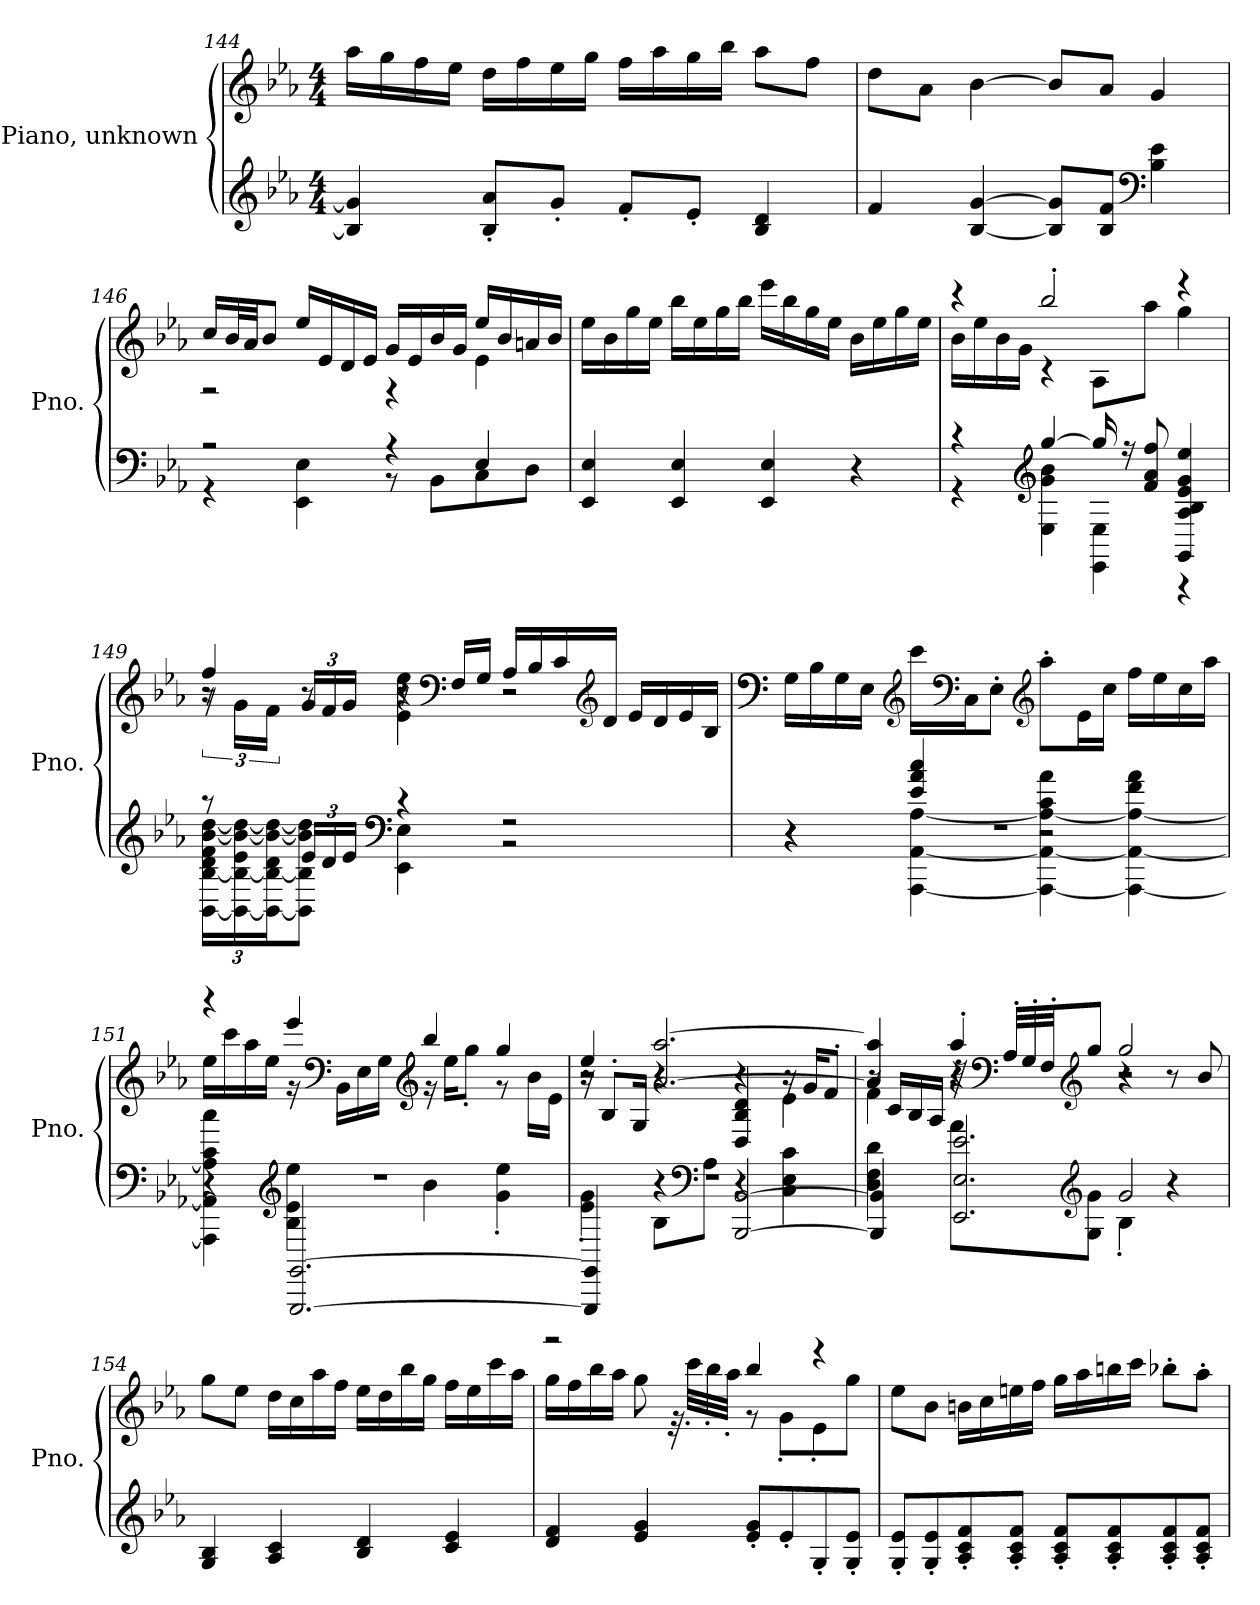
**kern	**kern
*part1	*part1
*staff2	*staff1
*I"Piano, unknown	*
*I'Pno.	*
*clefG2	*clefG2
*k[b-e-a-]	*k[b-e-a-]
*M4/4	*M4/4
=144	=144
4B-/] 4g/]	16aa-\LL
.	16gg\
.	16ff\
.	16ee-\JJ
8B-/' 8a-/'L	16dd\LL
.	16ff\
8g'/J	16ee-\
.	16gg\JJ
8f'/L	16ff\LL
.	16aa-\
8e-'/J	16gg\
.	16bb-\JJ
4B-/ 4d/	8aa-\L
.	8ff\J
=145	=145
4f/	8dd\L
.	8a-\J
[4B-/ [4g/	[4b-\
8B-/] 8g/]L	8b-/L]
8B-/ 8f/J	8a-/J
*clefF4	*
4B-\ 4e-\	4g/
!!LO:PB:g=z
=146	=146
*^	*^
2r	4r	16cc/LL	2r
.	.	32b-/L	.
.	.	32a-/JJ	.
.	.	8b-/J	.
.	4EE-\ 4E-\	16ee-/LL	.
.	.	16e-/	.
.	.	16d/	.
.	.	16e-/JJ	.
4r	8r	16g/LL	4r
.	.	16e-/	.
.	8BB-\L	16b-/	.
.	.	16g/JJ	.
4E-/	8C\	16ee-/LL	4e-\
.	.	16b-/	.
.	8D\J	16an/	.
.	.	16b-/JJ	.
*v	*v	*	*
*	*v	*v
=147	=147
4EE-/ 4E-/	16ee-\LL
.	16b-\
.	16gg\
.	16ee-\JJ
4EE-/ 4E-/	16bb-\LL
.	16ee-\
.	16gg\
.	16bb-\JJ
4EE-/ 4E-/	16eee-\LL
.	16bb-\
.	16gg\
.	16ee-\JJ
4r	16b-\LL
.	16ee-\
.	16gg\
.	16ee-\JJ
!!LO:LB:g=z
=148	=148
*^	*^
4r	4r	4r	16b-\LL
.	.	.	16ee-\
.	.	.	16b-\
.	.	.	16g\JJ
*clefG2	*	*	*
[4gg/	4E-\ 4g\ 4b-\	2bb-'/	4r
16gg/]	4EE-\ 4E-\	.	8A-\L
16r	.	.	.
8f/ 8a-/ 8ff/	.	.	8aa-\J
4GG/ 4A-/ 4B-/ 4e-/ 4g/ 4ee-/	4r	4r	4gg\
*	*	*v	*v
=149	=149	=149
*	*Xbrackettup	*
*	*	*^
*	*	*	*^
8r	[24BB-\ [24B-\ 24d\ 24f\ [24b-\ [24dd\LL	4ff/	24r	8r
.	24BB-\_ 24B-\_ 24e-\ 24b-\_ 24dd\_	.	24g\LL	.
.	24BB-\_ 24B-\_ 24d\ 24b-\_ 24dd\_J	.	24f\JJ	.
*	*	*	*	*Xbrackettup
24e-/LL	8BB-\] 8B-\] 8b-\] 8dd\]J	.	8r	24g/LL
24d/	.	.	.	24f/
24e-/JJ	.	.	.	24g/JJ
*clefF4	*	*	*	*
4r	4EE-\ 4E-\	4r	4e-\ 4ee-\	8r
*	*	*clefF4	*	*
.	.	.	.	16F/LL
.	.	.	.	16G/JJ
2r	2r	2r	2r	16A-/LL
.	.	.	.	16B-/
.	.	.	.	16c/
*	*	*clefG2	*	*
.	.	.	.	16d/JJ
.	.	.	.	16e-/LL
.	.	.	.	16d/
.	.	.	.	16e-/
.	.	.	.	16B-/JJ
*v	*v	*	*	*
*	*v	*v	*v
!!LO:LB:g=z
=150	=150
*	*clefF4
*^	*
*	*^	*
1r	4r	4r	16G\LL
.	.	.	16B-\
.	.	.	16G\
.	.	.	16E-\JJ
*	*	*	*clefG2
.	[4AAA-\ [4AA-\ [4A-\	4e-/ 4a-/ 4cc/	16ccc\LL
*	*	*	*clefF4
.	.	.	16C\J
.	.	.	8E-'\J
*	*	*	*clefG2
.	4AAA-\_ 4AA-\_ 4A-\_ 4c\ 4a-\	2r	8aa-'\L
.	.	.	16e-\L
.	.	.	16cc\JJ
.	4AAA-\_ 4AA-\_ 4A-\_ 4f\ 4a-\	.	16ff\LL
.	.	.	16ee-\
.	.	.	16cc\
.	.	.	16aa-\JJ
=151	=151	=151	=151
*	*	*	*^
1r	4AAA-\] 4AA-\] 4A-\] 4c\ 4cc\	4r	4r	16ee-\LL
.	.	.	.	16ccc\
.	.	.	.	16aa-\
.	.	.	.	16ee-\JJ
*clefG2	*	*	*	*
.	4B-\ 4e-\ 4ee-\	[2.GGG/ [2.GG/	4eee-/	16r
*	*	*	*clefF4	*
.	.	.	.	16BB-\LL
.	.	.	.	16E-\
.	.	.	.	16G\JJ
*	*	*	*clefG2	*
.	4b-\	.	4bb-/	16r
.	.	.	.	16ee-\KL
.	.	.	.	8gg'\J
.	4g\' 4ee-\'	.	4gg/	8r
.	.	.	.	16b-\LL
.	.	.	.	16e-\JJ
!!LO:LB:g=z
=152	=152	=152	=152	=152
*	*	*	*	*^
1r	4e-\' 4g\'	4GGG/] 4GG/]	4ee-/	2r	16r
.	.	.	.	.	8B-'/L
.	.	.	.	.	16G/Jk
.	8B-\L	4r	[2.a-/ [2.aa-/	.	4r
*clefF4	*	*	*	*	*
.	8A-\J	.	.	.	.
.	4r	[2BBB-/ [2BB-/	.	4r	4D/ 4B-/ 4d/
.	4C\ 4E-\ 4c\	.	.	4e-\	16r
.	.	.	.	.	16g/KL
.	.	.	.	.	8f'/J
=153	=153	=153	=153	=153	=153
2r	4D\ 4F\ 4d\	4BBB-/] 4BB-/]	4a-/] 4aa-/]	4f\	16r
.	.	.	.	.	16c/LL
.	.	.	.	.	16B-/
.	.	.	.	.	16A-/JJ
.	8a-\L	2.EE-/ 2.E-/ 2.e-/	4aa-'/	4r	32r
*	*	*	*clefF4	*	*
.	.	.	.	.	32A-'/LLL
.	.	.	.	.	32G'/
.	.	.	.	.	32F'/JJ
*clefG2	*	*	*clefG2	*	*
.	8G\ 8g\J	.	.	.	8gg/J
2g/	4B-'\	.	2gg/	2r	4r
.	4r	.	.	.	8r
.	.	.	.	.	8b-/
*v	*v	*v	*	*	*
*	*v	*v	*v
=154	=154
4G/ 4B-/	8gg\L
.	8ee-\J
4A-/ 4c/	16dd\LL
.	16cc\
.	16aa-\
.	16ff\JJ
4B-/ 4d/	16ee-\LL
.	16dd\
.	16bb-\
.	16gg\JJ
4c/ 4e-/	16ff\LL
.	16ee-\
.	16ccc\
.	16aa-\JJ
!!LO:LB:g=z
=155	=155
*	*^
4d/ 4f/	2r	16gg\LL
.	.	16ff\
.	.	16bb-\
.	.	16aa-\JJ
4e-/ 4g/	.	8gg\
.	.	32r
.	.	32ccc'\LLL
.	.	32bb-'\
.	.	32aa-'\JJJ
8e-/' 8g/'L	4bb-/	8r
8e-'/	.	8g'\L
8G'/	4r	8e-'\
8G/' 8e-/'J	.	8gg\J
*	*v	*v
=156	=156
8G/' 8e-/'L	8ee-\L
8G/' 8e-/'	8b-\J
8A-/' 8c/' 8f/'	16bn\LL
.	16cc\
8A-/' 8c/' 8f/'J	16een\
.	16ff\JJ
8A-/' 8c/' 8f/'L	16gg\LL
.	16aa-\
8A-/' 8c/' 8f/'	16bbn\
.	16ccc\JJ
8A-/' 8c/' 8f/'	8bb-X'\L
8A-/' 8c/' 8f/'J	8aa-'\J
=	=
*-	*-
